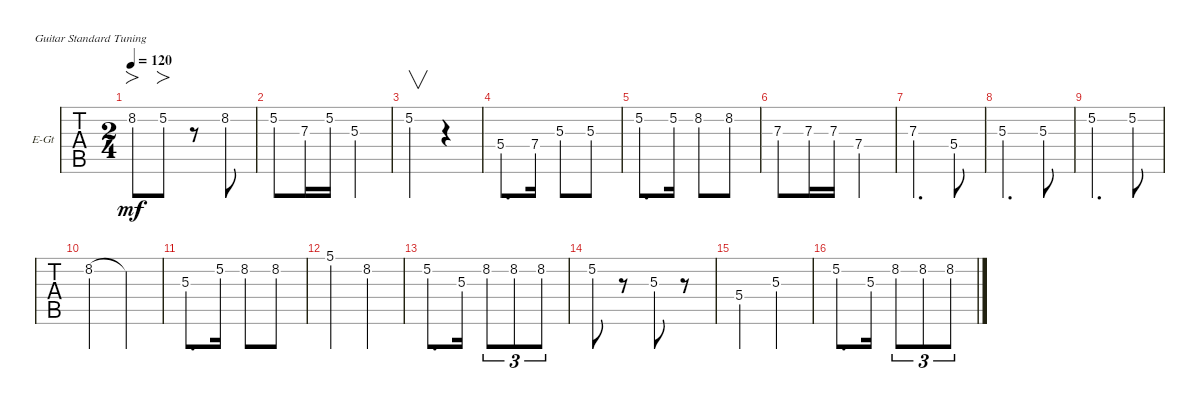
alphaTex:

\defaultSystemsLayout 4
\bracketExtendMode groupsimilarinstruments
\firstSystemTrackNameOrientation horizontal
\otherSystemsTrackNameOrientation horizontal
\track ("Electric Guitar" "E-Gt") {instrument overdrivenguitar}
\staff {tabs}
\tuning (E4 B3 G3 D3 A2 E2)
\ts (2 4)
\tempo 120
\clef g2
\ks c
8.2.8{fo dy mf} 5.2.8{fo} r.8 8.2.8 |
5.2.8 7.3.16 5.2.16 5.3.4 |
5.2.4{v} r.4 |
5.4.8{d} 7.4.16 5.3.8 5.3.8 |
5.2.8{d} 5.2.16 8.2.8 8.2.8 |
7.3.8 7.3.16 7.3.16 7.4.4 |
7.3.4{d} 5.4.8 |
5.3.4{d} 5.3.8 |
5.2.4{d} 5.2.8 |
8.2.4 8.2{t}.4 |
5.3.8{d} 5.2.16 8.2.8 8.2.8 |
5.1.4 8.2.4 |
5.2.8{d} 5.3.16 8.2.8{tu (3 2)} 8.2.8{tu (3 2)} 8.2.8{tu (3 2)} |
5.2.8 r.8 5.3.8 r.8 |
5.4.4 5.3.4 |
5.2.8{d} 5.3.16 8.2.8{tu (3 2)} 8.2.8{tu (3 2)} 8.2.8{tu (3 2)}
